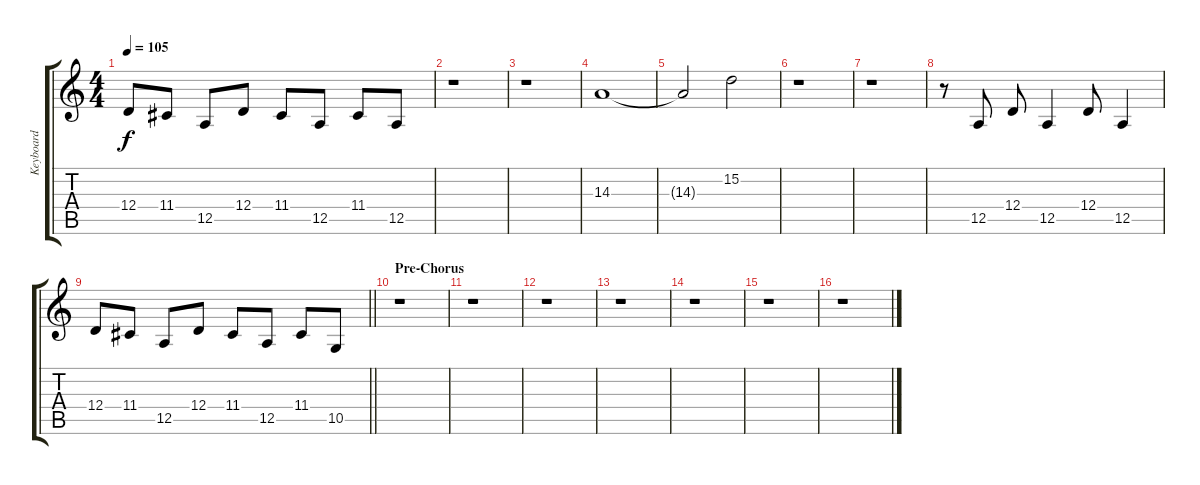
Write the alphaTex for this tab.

\track ("Keyboard" "Keyboard") {instrument stringensemble1}
\staff {score tabs}
\tuning (E4 B3 G3 D3 A2 E2) {hide}
\ts (4 4)
\tempo 105
\clef g2
\ks c
12.4.8{dy f} 11.4.8 12.5.8 12.4.8 11.4.8 12.5.8 11.4.8 12.5.8 |
r.1 |
r.1 |
14.3.1 |
14.3{t}.2 15.2.2 |
r.1 |
r.1 |
r.8{volume 12} 12.5.8 12.4.8 12.5.4 12.4.8 12.5.4 |
\barLineRight lightlight
12.4.8 11.4.8 12.5.8 12.4.8 11.4.8 12.5.8 11.4.8 10.5.8 |
\section ("" "Pre-Chorus")
r.1{volume 9} |
r.1 |
r.1 |
r.1 |
r.1 |
r.1 |
r.1
